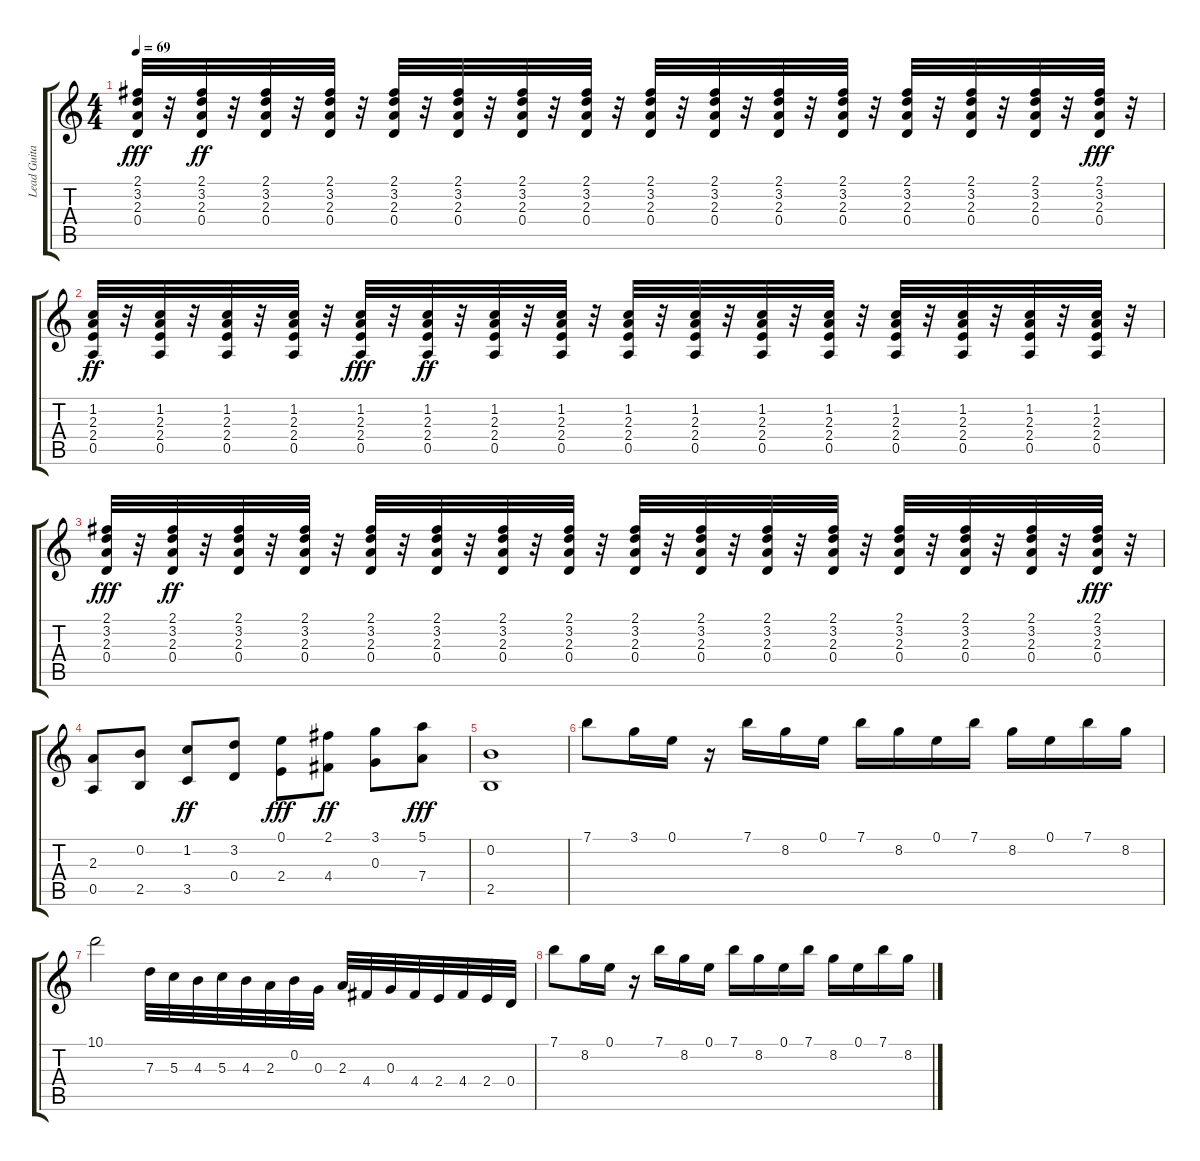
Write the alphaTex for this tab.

\track ("Lead Guitar" "Lead Guita") {instrument distortionguitar}
\staff {score tabs}
\tuning (E4 B3 G3 D3 A2 E2) {hide}
\ts (4 4)
\tempo 69
\clef g2
\ks c
(2.1 3.2 2.3 0.4).32{dy fff} r.32 (2.1 3.2 2.3 0.4).32{dy ff} r.32 (2.1 3.2 2.3 0.4).32 r.32 (2.1 3.2 2.3 0.4).32 r.32 (2.1 3.2 2.3 0.4).32 r.32 (2.1 3.2 2.3 0.4).32 r.32 (2.1 3.2 2.3 0.4).32 r.32 (2.1 3.2 2.3 0.4).32 r.32 (2.1 3.2 2.3 0.4).32 r.32 (2.1 3.2 2.3 0.4).32 r.32 (2.1 3.2 2.3 0.4).32 r.32 (2.1 3.2 2.3 0.4).32 r.32 (2.1 3.2 2.3 0.4).32 r.32 (2.1 3.2 2.3 0.4).32 r.32 (2.1 3.2 2.3 0.4).32 r.32 (2.1 3.2 2.3 0.4).32{dy fff} r.32 |
(1.2 2.3 2.4 0.5).32{dy ff} r.32 (1.2 2.3 2.4 0.5).32 r.32 (1.2 2.3 2.4 0.5).32 r.32 (1.2 2.3 2.4 0.5).32 r.32 (1.2 2.3 2.4 0.5).32{dy fff} r.32 (1.2 2.3 2.4 0.5).32{dy ff} r.32 (1.2 2.3 2.4 0.5).32 r.32 (1.2 2.3 2.4 0.5).32 r.32 (1.2 2.3 2.4 0.5).32 r.32 (1.2 2.3 2.4 0.5).32 r.32 (1.2 2.3 2.4 0.5).32 r.32 (1.2 2.3 2.4 0.5).32 r.32 (1.2 2.3 2.4 0.5).32 r.32 (1.2 2.3 2.4 0.5).32 r.32 (1.2 2.3 2.4 0.5).32 r.32 (1.2 2.3 2.4 0.5).32 r.32 |
(2.1 3.2 2.3 0.4).32{dy fff} r.32 (2.1 3.2 2.3 0.4).32{dy ff} r.32 (2.1 3.2 2.3 0.4).32 r.32 (2.1 3.2 2.3 0.4).32 r.32 (2.1 3.2 2.3 0.4).32 r.32 (2.1 3.2 2.3 0.4).32 r.32 (2.1 3.2 2.3 0.4).32 r.32 (2.1 3.2 2.3 0.4).32 r.32 (2.1 3.2 2.3 0.4).32 r.32 (2.1 3.2 2.3 0.4).32 r.32 (2.1 3.2 2.3 0.4).32 r.32 (2.1 3.2 2.3 0.4).32 r.32 (2.1 3.2 2.3 0.4).32 r.32 (2.1 3.2 2.3 0.4).32 r.32 (2.1 3.2 2.3 0.4).32 r.32 (2.1 3.2 2.3 0.4).32{dy fff} r.32 |
(2.3 0.5).8 (0.2 2.5).8 (1.2 3.5).8{dy ff} (3.2 0.4).8 (0.1 2.4).8{dy fff} (2.1 4.4).8{dy ff} (3.1 0.3).8 (5.1 7.4).8{dy fff} |
(0.2 2.5).1 |
7.1.8 3.1.16 0.1.16 r.16 7.1.16 8.2.16 0.1.16 7.1.16 8.2.16 0.1.16 7.1.16 8.2.16 0.1.16 7.1.16 8.2.16 |
10.1.2 7.3.32 5.3.32 4.3.32 5.3.32 4.3.32 2.3.32 0.2.32 0.3.32 2.3.32 4.4.32 0.3.32 4.4.32 2.4.32 4.4.32 2.4.32 0.4.32 |
7.1.8 8.2.16 0.1.16 r.16 7.1.16 8.2.16 0.1.16 7.1.16 8.2.16 0.1.16 7.1.16 8.2.16 0.1.16 7.1.16 8.2.16
